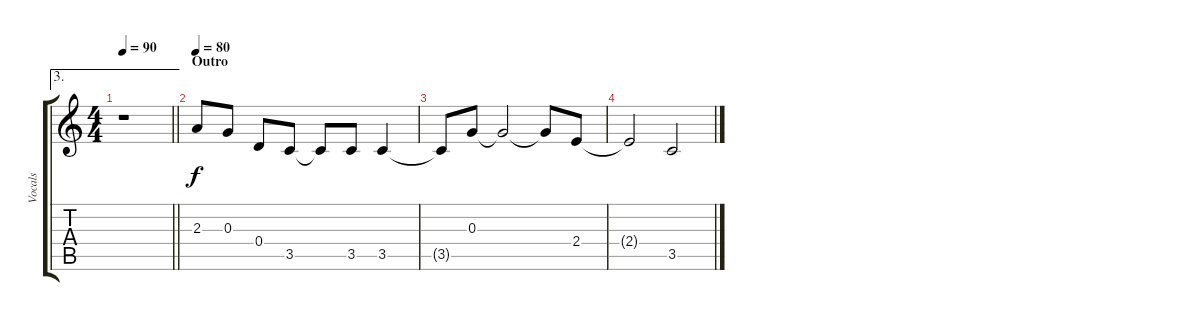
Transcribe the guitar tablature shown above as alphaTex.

\track ("Vocals" "Vocals") {instrument choiraahs}
\staff {score tabs}
\tuning (E5 B4 G4 D4 A3 E3) {hide}
\ae 3
\ts (4 4)
\tempo 90
\clef g2
\barLineRight lightlight
\ks c
r.1{dy f} |
\section ("" "Outro")
\tempo 80
2.3.8 0.3.8 0.4.8 3.5.8 3.5{t}.8 3.5.8 3.5.4 |
3.5{t}.8 0.3.8 0.3{t}.2 0.3{t}.8 2.4.8 |
2.4{t}.2 3.5.2
